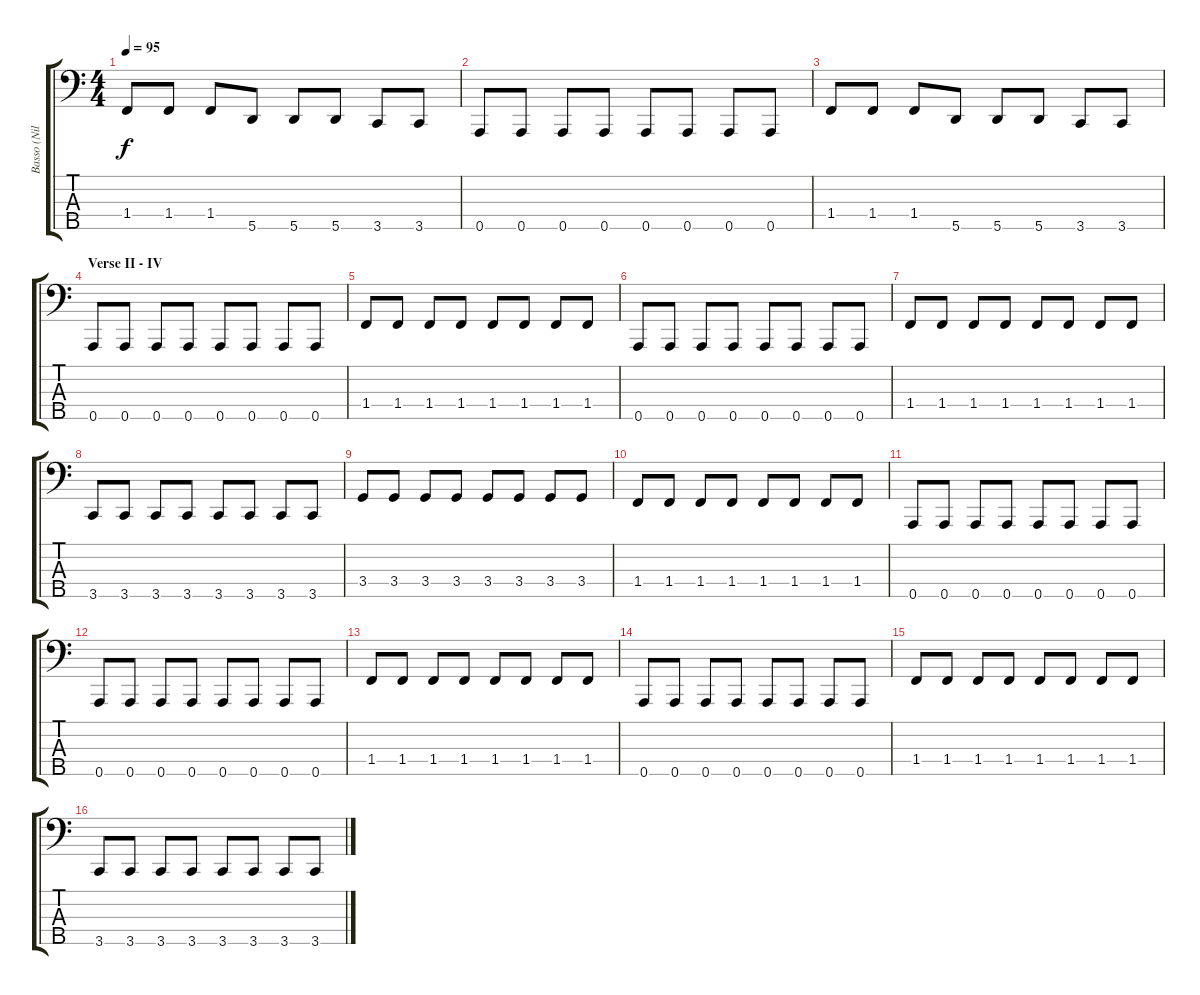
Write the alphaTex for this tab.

\track ("Basso (Nils Ursin)" "Basso (Nil") {instrument electricbassfinger}
\staff {score tabs}
\tuning (G2 D2 A1 E1 A0) {hide}
\ts (4 4)
\tempo 95
\clef f4
\ks c
1.4.8{dy f} 1.4.8 1.4.8 5.5.8 5.5.8 5.5.8 3.5.8 3.5.8 |
0.5.8 0.5.8 0.5.8 0.5.8 0.5.8 0.5.8 0.5.8 0.5.8 |
1.4.8 1.4.8 1.4.8 5.5.8 5.5.8 5.5.8 3.5.8 3.5.8 |
\section ("" "Verse II - IV")
0.5.8 0.5.8 0.5.8 0.5.8 0.5.8 0.5.8 0.5.8 0.5.8 |
1.4.8 1.4.8 1.4.8 1.4.8 1.4.8 1.4.8 1.4.8 1.4.8 |
0.5.8 0.5.8 0.5.8 0.5.8 0.5.8 0.5.8 0.5.8 0.5.8 |
1.4.8 1.4.8 1.4.8 1.4.8 1.4.8 1.4.8 1.4.8 1.4.8 |
3.5.8 3.5.8 3.5.8 3.5.8 3.5.8 3.5.8 3.5.8 3.5.8 |
3.4.8 3.4.8 3.4.8 3.4.8 3.4.8 3.4.8 3.4.8 3.4.8 |
1.4.8 1.4.8 1.4.8 1.4.8 1.4.8 1.4.8 1.4.8 1.4.8 |
0.5.8 0.5.8 0.5.8 0.5.8 0.5.8 0.5.8 0.5.8 0.5.8 |
0.5.8 0.5.8 0.5.8 0.5.8 0.5.8 0.5.8 0.5.8 0.5.8 |
1.4.8 1.4.8 1.4.8 1.4.8 1.4.8 1.4.8 1.4.8 1.4.8 |
0.5.8 0.5.8 0.5.8 0.5.8 0.5.8 0.5.8 0.5.8 0.5.8 |
1.4.8 1.4.8 1.4.8 1.4.8 1.4.8 1.4.8 1.4.8 1.4.8 |
3.5.8 3.5.8 3.5.8 3.5.8 3.5.8 3.5.8 3.5.8 3.5.8
